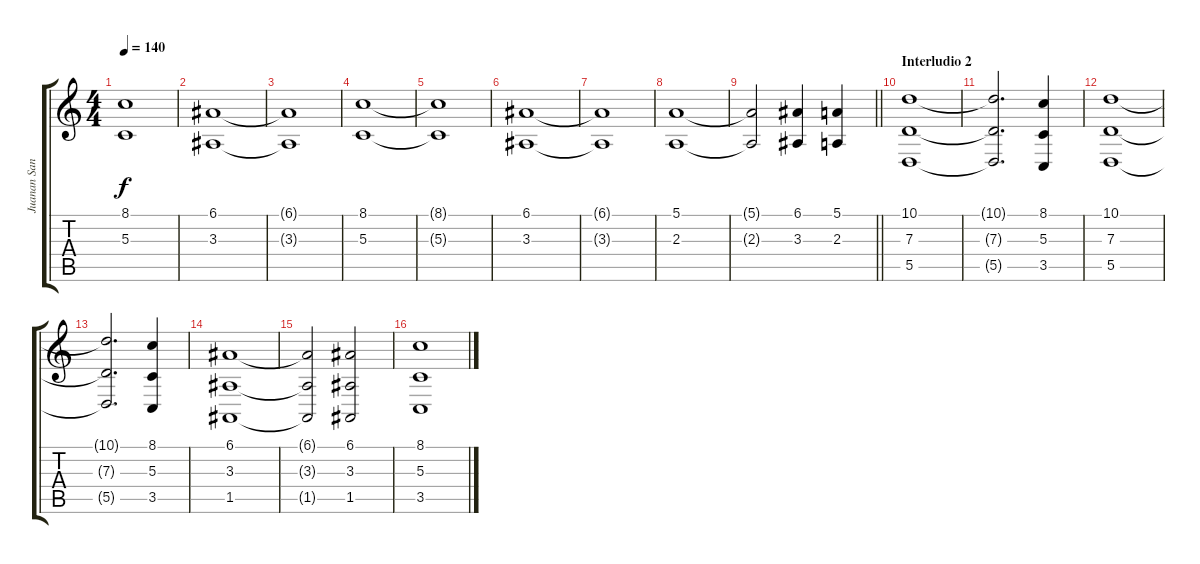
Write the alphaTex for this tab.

\track ("Juanan San Martín" "Juanan San") {instrument synthstrings1}
\staff {score tabs}
\tuning (E4 B3 G3 D3 A2 E2) {hide}
\ts (4 4)
\tempo 140
\clef g2
\ks c
(8.1{t} 5.3{t}).1{dy f} |
(6.1 3.3).1 |
(6.1{t} 3.3{t}).1 |
(8.1 5.3).1 |
(8.1{t} 5.3{t}).1 |
(6.1 3.3).1 |
(6.1{t} 3.3{t}).1 |
(5.1 2.3).1 |
\barLineRight lightlight
(5.1{t} 2.3{t}).2 (6.1 3.3).4 (5.1 2.3).4 |
\section ("" "Interludio 2")
(10.1 7.3 5.5).1{instrument choiraahs} |
(10.1{t} 7.3{t} 5.5{t}).2{d} (8.1 5.3 3.5).4 |
(10.1 7.3 5.5).1 |
(10.1{t} 7.3{t} 5.5{t}).2{d} (8.1 5.3 3.5).4 |
(6.1 3.3 1.5).1 |
(6.1{t} 3.3{t} 1.5{t}).2 (6.1 3.3 1.5).2 |
(8.1 5.3 3.5).1
